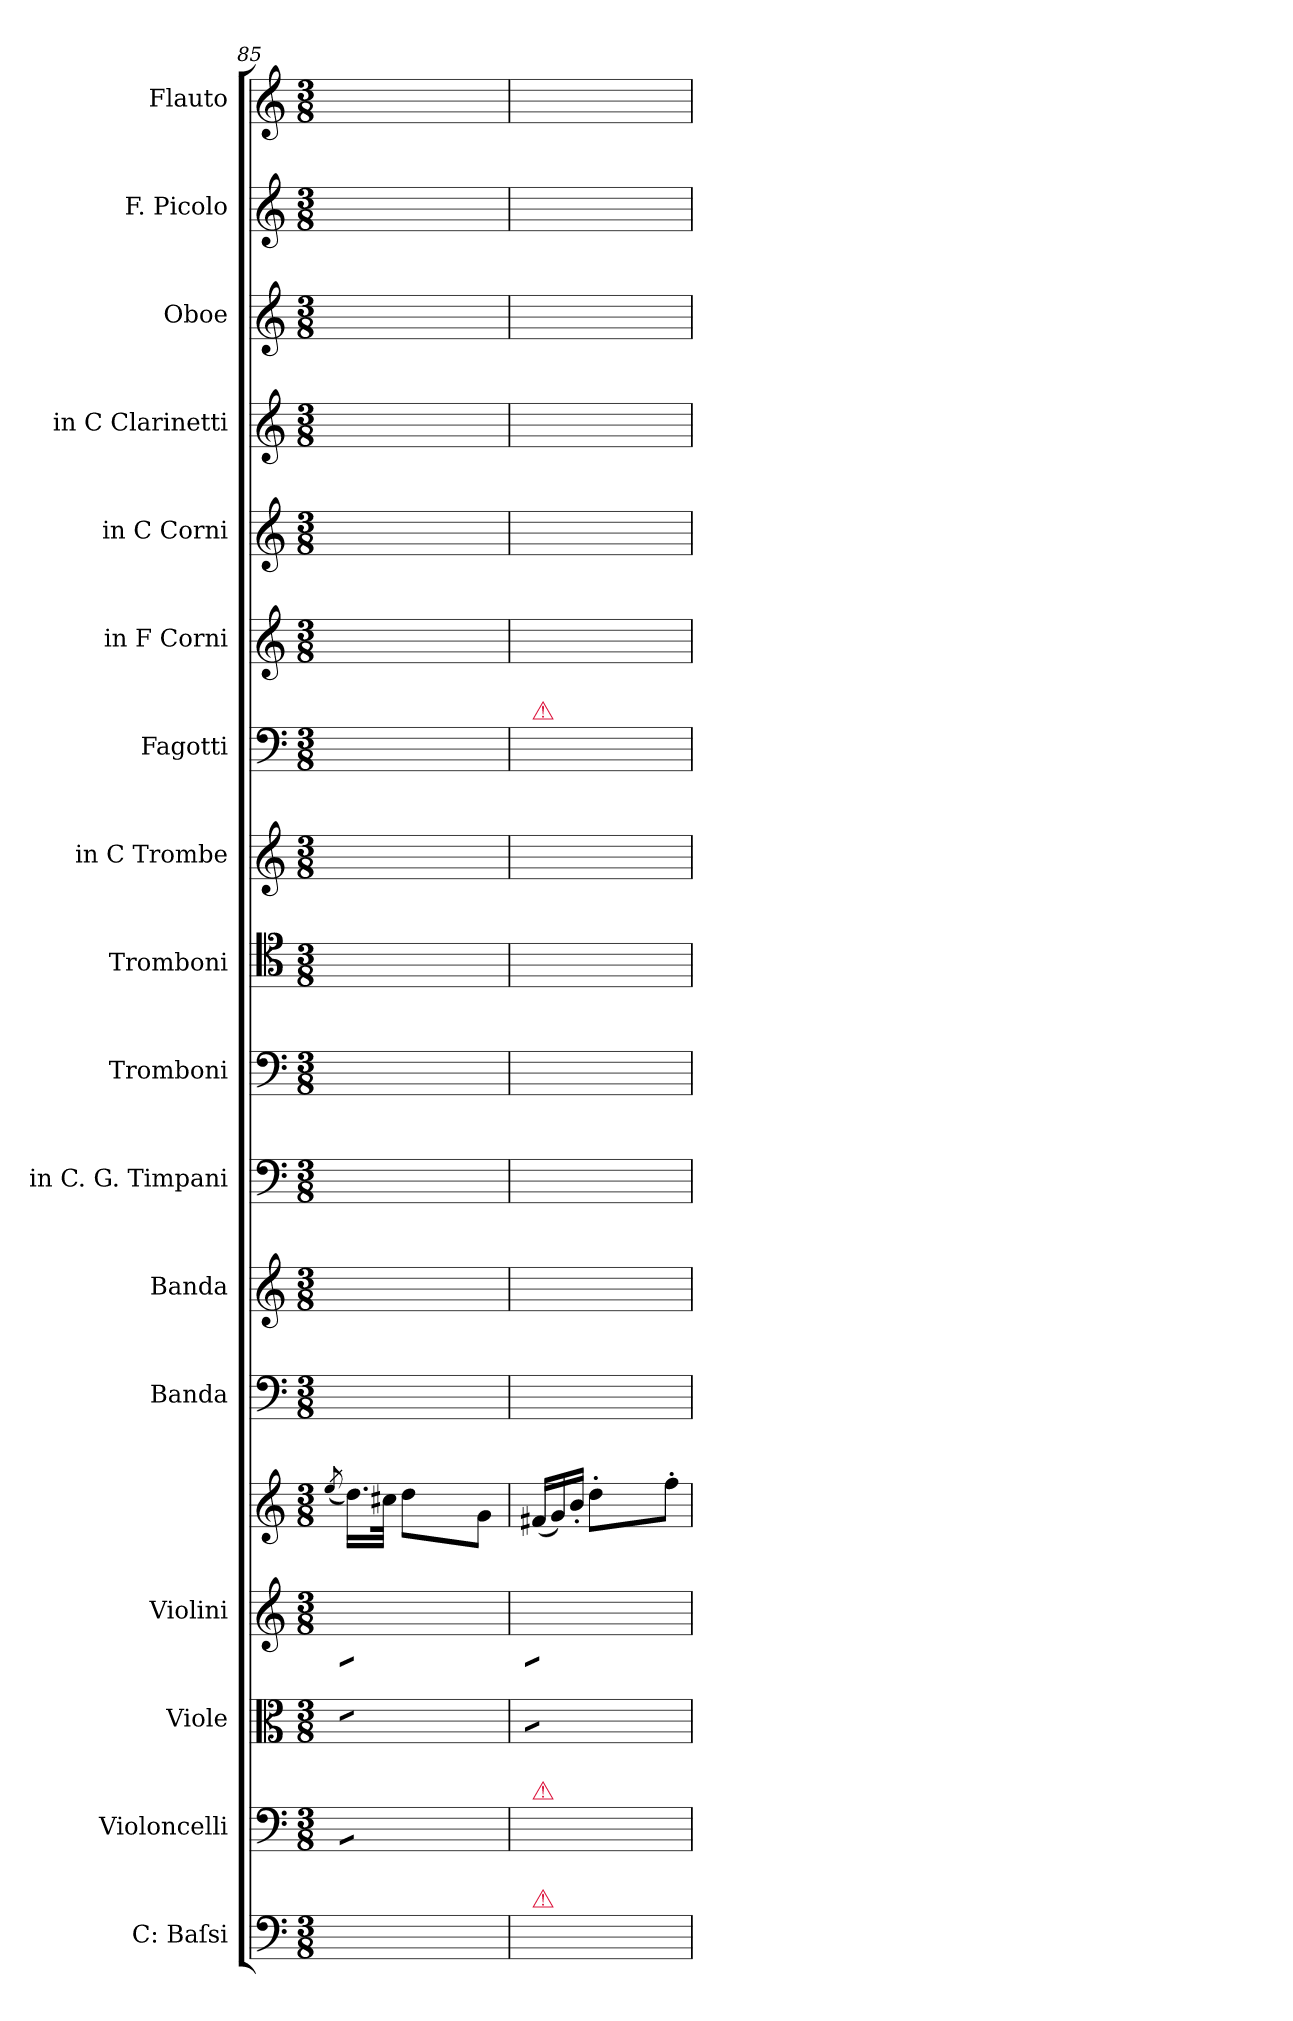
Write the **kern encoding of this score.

**kern	**kern	**kern	**kern	**kern	**kern	**kern	**kern	**kern	**kern	**kern	**kern	**kern	**kern	**kern	**kern	**kern	**kern
*part18	*part17	*part16	*part15	*part14	*part13	*part12	*part11	*part10	*part9	*part8	*part7	*part6	*part5	*part4	*part3	*part2	*part1
*staff18	*staff17	*staff16	*staff15	*staff14	*staff13	*staff12	*staff11	*staff10	*staff9	*staff8	*staff7	*staff6	*staff5	*staff4	*staff3	*staff2	*staff1
*I"C: Baſsi	*I"Violoncelli	*I"Viole	*I"Violini	*	*I"Banda	*I"Banda	*I"in C. G. Timpani	*I"Tromboni	*I"Tromboni	*I"in C Trombe	*I"Fagotti	*I"in F Corni	*I"in C Corni	*I"in C Clarinetti	*I"Oboe	*I"F. Picolo	*I"Flauto
*	*I'Vc	*	*I'Vln	*	*	*	*I'Timp	*I'Trb	*I'Trb	*	*	*	*	*I'Cl	*I'Ob	*	*I'Fl
*clefF4	*clefF4	*clefC3	*clefG2	*clefG2	*clefF4	*clefG2	*clefF4	*clefF4	*clefC4	*clefG2	*clefF4	*clefG2	*clefG2	*clefG2	*clefG2	*clefG2	*clefG2
*	*	*	*	*	*	*	*	*	*	*	*	*ITrd4c7	*	*	*	*	*
*k[]	*k[]	*k[]	*k[]	*k[]	*k[]	*k[]	*k[]	*k[]	*k[]	*k[]	*k[]	*k[b-]	*k[]	*k[]	*k[]	*k[]	*k[]
*M3/8	*M3/8	*M3/8	*M3/8	*M3/8	*M3/8	*M3/8	*M3/8	*M3/8	*M3/8	*M3/8	*M3/8	*M3/8	*M3/8	*M3/8	*M3/8	*M3/8	*M3/8
=85	=85	=85	=85	=85	=85	=85	=85	=85	=85	=85	=85	=85	=85	=85	=85	=85	=85
.	.	.	.	(8qee/	.	.	.	.	.	8qee/yy	.	.	.	8qee/yy	.	.	8qeee/yy
*	*	*	*	*	*	*	*	*	*	*	*	*^	*	*	*	*	*
*	*tremolo	*	*	*	*	*	*	*	*	*	*	*	*	*	*	*	*	*
*	*	*tremolo	*	*	*	*	*	*	*	*	*	*	*	*	*	*	*	*
*	*	*	*tremolo	*	*	*	*	*	*	*	*	*	*	*	*	*	*	*
8BB/yy	8BB/yyL	8d\yyL	8Gyy/ 8fyy/L	16.dd\LL)	8Ra/yy	8ryy	8ryy	8BByy/ 8Gyy/	8dyy\ 8fyy\	16.dd/LLyy	8BByy\ 8Byy\	8ryy	8ryy	8ryy	16.dd/LLyy	4.ryy	4.ryy	16.ddd\LLyy
.	.	.	.	32cc#X\JJk	.	.	.	.	.	32cc#X/JJkyy	.	.	.	.	32cc#X/JJkyy	.	.	32ccc#X\JJkyy
8ryy	8BB/yy	8d\yy	8Gyy/ 8fyy/	8dd\L	8ryy	32Ree\LLLyy	8GG/Lyy	8ryy	8ryy	8dd/Lyy	8ryy	8g/Lyy	8f\Lyy	8gyy/ 8ddyy/L	8dd/Lyy	.	.	8ddd\Lyy
.	.	.	.	.	.	32Ree\yy	.	.	.	.	.	.	.	.	.	.	.	.
.	.	.	.	.	.	32Ree\yy	.	.	.	.	.	.	.	.	.	.	.	.
.	.	.	.	.	.	32Ree\JJyy	.	.	.	.	.	.	.	.	.	.	.	.
8ryy	8BB/yyJ	8d\yyJ	8Gyy/ 8fyy/J	8g\J	8ryy	8Ree\Jyy	8GG/Jyy	8ryy	8ryy	8g/Jyy	8ryy	8g/Jyy	8f\Jyy	8gyy/ 8ddyy/J	8g/Jyy	.	.	8gg\Jyy
*	*Xtremolo	*	*	*	*	*	*	*	*	*	*	*	*	*	*	*	*	*
*	*	*	*	*	*	*	*	*	*	*	*	*v	*v	*	*	*	*	*
=86	=86	=86	=86	=86	=86	=86	=86	=86	=86	=86	=86	=86	=86	=86	=86	=86	=86
*	*	*	*	*Xtuplet	*	*	*	*	*	*Xtuplet	*	*	*	*Xtuplet	*	*	*Xtuplet
*	*	*	*	*	*	*	*	*	*	*	*	*^	*	*	*	*	*
!	!	!	!	!	!	!	!	!	!	!	!LO:TX:a:color=crimson:t=⚠	!	!	!	!	!	!	!
!	!LO:TX:a:color=crimson:t=⚠	!	!	!	!	!	!	!	!	!	!	!	!	!	!	!	!	!
!LO:TX:a:color=crimson:t=⚠	!	!	!	!	!	!	!	!	!	!	!	!	!	!	!	!	!	!
*	*	*	*	*	*	*	*	*	*	*	*	*v	*v	*	*	*	*	*
8GG/Lyy	8GG/Lyy	8Byy\ 8dyy\L	8Gyy/ 8fyy/L	(24f#X/LL	8Ra/yy	8ryy	8ryy	8GGyy\ 8Gyy\	8Byy\ 8dyy\	24f#X/LLyy	8GG/Lyy	8ryy	8ryy	24f#X/LLyy	4.ryy	4.ryy	24ff#X\LLyy
.	.	.	.	24g/)	.	.	.	.	.	24g/yy	.	.	.	24g/yy	.	.	24gg\yy
.	.	.	.	24b'/JJ	.	.	.	.	.	24b/JJyy	.	.	.	24b'/JJyy	.	.	24bb'\JJyy
8G\yy	8G\yy	8Byy\ 8dyy\	8Gyy/ 8fyy/	8dd'\L	8ryy	32Ree\LLLyy	8GG/Lyy	8ryy	8ryy	8dd/Lyy	8G\yy	8fyy\ 8gyy\L	8gyy/ 8ddyy/L	8dd'/Lyy	.	.	8ddd'\Lyy
.	.	.	.	.	.	32Ree\yy	.	.	.	.	.	.	.	.	.	.	.
.	.	.	.	.	.	32Ree\yy	.	.	.	.	.	.	.	.	.	.	.
.	.	.	.	.	.	32Ree\JJyy	.	.	.	.	.	.	.	.	.	.	.
8GG/Jyy	8GG/Jyy	8Byy\ 8dyy\J	8Gyy/ 8fyy/J	8ff'\J	8ryy	8Ree\Jyy	8GG/Jyy	8ryy	8ryy	8ff/Jyy	8GG/Jyy	8fyy\ 8gyy\J	8gyy/ 8ddyy/J	8ff'/Jyy	.	.	8fff'\Jyy
*	*	*	*Xtremolo	*	*	*	*	*	*	*	*	*	*	*	*	*	*
*	*	*Xtremolo	*	*	*	*	*	*	*	*	*	*	*	*	*	*	*
=	=	=	=	=	=	=	=	=	=	=	=	=	=	=	=	=	=
*-	*-	*-	*-	*-	*-	*-	*-	*-	*-	*-	*-	*-	*-	*-	*-	*-	*-
